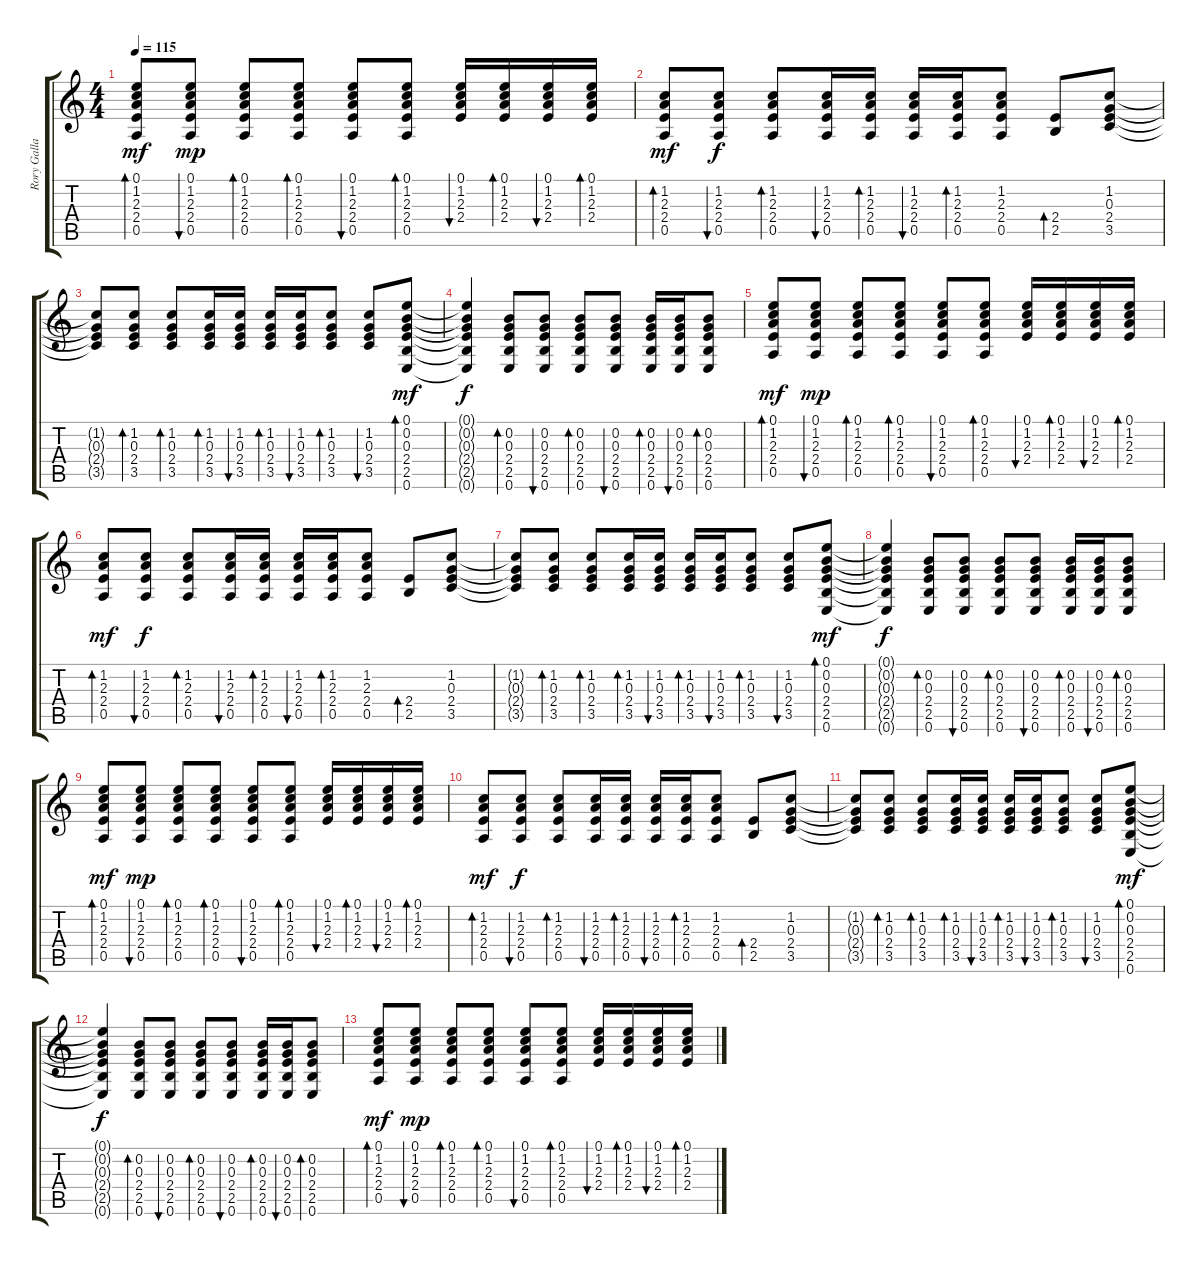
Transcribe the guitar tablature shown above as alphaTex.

\track ("Rory Gallagher (Rhythm 2)" "Rory Galla") {instrument acousticguitarsteel}
\staff {score tabs}
\tuning (E4 B3 G3 D3 A2 E2) {hide}
\ts (4 4)
\tempo 115
\clef g2
\ks c
(0.1 1.2 2.3 2.4 0.5).8{bd 240 dy mf} (0.1 1.2 2.3 2.4 0.5).8{bu 60 dy mp} (0.1 1.2 2.3 2.4 0.5).8{bd 60} (0.1 1.2 2.3 2.4 0.5).8{bd 120} (0.1 1.2 2.3 2.4 0.5).8{bu 60} (0.1 1.2 2.3 2.4 0.5).8{bd 60} (0.1 1.2 2.3 2.4).16{bu 60} (0.1 1.2 2.3 2.4).16{bd 60} (0.1 1.2 2.3 2.4).16{bu 60} (0.1 1.2 2.3 2.4).16{bd 60} |
(1.2 2.3 2.4 0.5).8{bd 240 dy mf} (1.2 2.3 2.4 0.5).8{bu 60 dy f} (1.2 2.3 2.4 0.5).8{bd 60} (1.2 2.3 2.4 0.5).16{bu 60} (1.2 2.3 2.4 0.5).16{bd 60} (1.2 2.3 2.4 0.5).16{bu 60} (1.2 2.3 2.4 0.5).16{bd 60} (1.2 2.3 2.4 0.5).8 (2.4 2.5).8{bd 120} (1.2 0.3 2.4 3.5).8 |
(1.2{t} 0.3{t} 2.4{t} 3.5{t}).8 (1.2 0.3 2.4 3.5).8{bd 60} (1.2 0.3 2.4 3.5).8{bd 60} (1.2 0.3 2.4 3.5).16{bd 120} (1.2 0.3 2.4 3.5).16{bu 120} (1.2 0.3 2.4 3.5).16{bd 120} (1.2 0.3 2.4 3.5).16{bu 120} (1.2 0.3 2.4 3.5).8{bd 60} (1.2 0.3 2.4 3.5).8{bu 60} (0.1 0.2 0.3 2.4 2.5 0.6).8{bd 240 dy mf} |
(0.1{t} 0.2{t} 0.3{t} 2.4{t} 2.5{t} 0.6{t}).4{dy f} (0.2 0.3 2.4 2.5 0.6).8{bd 120} (0.2 0.3 2.4 2.5 0.6).8{bu 120} (0.2 0.3 2.4 2.5 0.6).8{bd 120} (0.2 0.3 2.4 2.5 0.6).8{bu 120} (0.2 0.3 2.4 2.5 0.6).16{bd 120} (0.2 0.3 2.4 2.5 0.6).16{bu 60} (0.2 0.3 2.4 2.5 0.6).8{bd 120} |
(0.1 1.2 2.3 2.4 0.5).8{bd 240 dy mf} (0.1 1.2 2.3 2.4 0.5).8{bu 60 dy mp} (0.1 1.2 2.3 2.4 0.5).8{bd 60} (0.1 1.2 2.3 2.4 0.5).8{bd 120} (0.1 1.2 2.3 2.4 0.5).8{bu 60} (0.1 1.2 2.3 2.4 0.5).8{bd 60} (0.1 1.2 2.3 2.4).16{bu 60} (0.1 1.2 2.3 2.4).16{bd 60} (0.1 1.2 2.3 2.4).16{bu 60} (0.1 1.2 2.3 2.4).16{bd 60} |
(1.2 2.3 2.4 0.5).8{bd 240 dy mf} (1.2 2.3 2.4 0.5).8{bu 60 dy f} (1.2 2.3 2.4 0.5).8{bd 60} (1.2 2.3 2.4 0.5).16{bu 60} (1.2 2.3 2.4 0.5).16{bd 60} (1.2 2.3 2.4 0.5).16{bu 60} (1.2 2.3 2.4 0.5).16{bd 60} (1.2 2.3 2.4 0.5).8 (2.4 2.5).8{bd 120} (1.2 0.3 2.4 3.5).8 |
(1.2{t} 0.3{t} 2.4{t} 3.5{t}).8 (1.2 0.3 2.4 3.5).8{bd 60} (1.2 0.3 2.4 3.5).8{bd 60} (1.2 0.3 2.4 3.5).16{bd 120} (1.2 0.3 2.4 3.5).16{bu 120} (1.2 0.3 2.4 3.5).16{bd 120} (1.2 0.3 2.4 3.5).16{bu 120} (1.2 0.3 2.4 3.5).8{bd 60} (1.2 0.3 2.4 3.5).8{bu 60} (0.1 0.2 0.3 2.4 2.5 0.6).8{bd 240 dy mf} |
(0.1{t} 0.2{t} 0.3{t} 2.4{t} 2.5{t} 0.6{t}).4{dy f} (0.2 0.3 2.4 2.5 0.6).8{bd 120} (0.2 0.3 2.4 2.5 0.6).8{bu 120} (0.2 0.3 2.4 2.5 0.6).8{bd 120} (0.2 0.3 2.4 2.5 0.6).8{bu 120} (0.2 0.3 2.4 2.5 0.6).16{bd 120} (0.2 0.3 2.4 2.5 0.6).16{bu 60} (0.2 0.3 2.4 2.5 0.6).8{bd 120} |
(0.1 1.2 2.3 2.4 0.5).8{bd 240 dy mf} (0.1 1.2 2.3 2.4 0.5).8{bu 60 dy mp} (0.1 1.2 2.3 2.4 0.5).8{bd 60} (0.1 1.2 2.3 2.4 0.5).8{bd 120} (0.1 1.2 2.3 2.4 0.5).8{bu 60} (0.1 1.2 2.3 2.4 0.5).8{bd 60} (0.1 1.2 2.3 2.4).16{bu 60} (0.1 1.2 2.3 2.4).16{bd 60} (0.1 1.2 2.3 2.4).16{bu 60} (0.1 1.2 2.3 2.4).16{bd 60} |
(1.2 2.3 2.4 0.5).8{bd 240 dy mf} (1.2 2.3 2.4 0.5).8{bu 60 dy f} (1.2 2.3 2.4 0.5).8{bd 60} (1.2 2.3 2.4 0.5).16{bu 60} (1.2 2.3 2.4 0.5).16{bd 60} (1.2 2.3 2.4 0.5).16{bu 60} (1.2 2.3 2.4 0.5).16{bd 60} (1.2 2.3 2.4 0.5).8 (2.4 2.5).8{bd 120} (1.2 0.3 2.4 3.5).8 |
(1.2{t} 0.3{t} 2.4{t} 3.5{t}).8 (1.2 0.3 2.4 3.5).8{bd 60} (1.2 0.3 2.4 3.5).8{bd 60} (1.2 0.3 2.4 3.5).16{bd 120} (1.2 0.3 2.4 3.5).16{bu 120} (1.2 0.3 2.4 3.5).16{bd 120} (1.2 0.3 2.4 3.5).16{bu 120} (1.2 0.3 2.4 3.5).8{bd 60} (1.2 0.3 2.4 3.5).8{bu 60} (0.1 0.2 0.3 2.4 2.5 0.6).8{bd 240 dy mf} |
(0.1{t} 0.2{t} 0.3{t} 2.4{t} 2.5{t} 0.6{t}).4{dy f} (0.2 0.3 2.4 2.5 0.6).8{bd 120} (0.2 0.3 2.4 2.5 0.6).8{bu 120} (0.2 0.3 2.4 2.5 0.6).8{bd 120} (0.2 0.3 2.4 2.5 0.6).8{bu 120} (0.2 0.3 2.4 2.5 0.6).16{bd 120} (0.2 0.3 2.4 2.5 0.6).16{bu 60} (0.2 0.3 2.4 2.5 0.6).8{bd 120} |
(0.1 1.2 2.3 2.4 0.5).8{bd 240 dy mf} (0.1 1.2 2.3 2.4 0.5).8{bu 60 dy mp} (0.1 1.2 2.3 2.4 0.5).8{bd 60} (0.1 1.2 2.3 2.4 0.5).8{bd 120} (0.1 1.2 2.3 2.4 0.5).8{bu 60} (0.1 1.2 2.3 2.4 0.5).8{bd 60} (0.1 1.2 2.3 2.4).16{bu 60} (0.1 1.2 2.3 2.4).16{bd 60} (0.1 1.2 2.3 2.4).16{bu 60} (0.1 1.2 2.3 2.4).16{bd 60}
